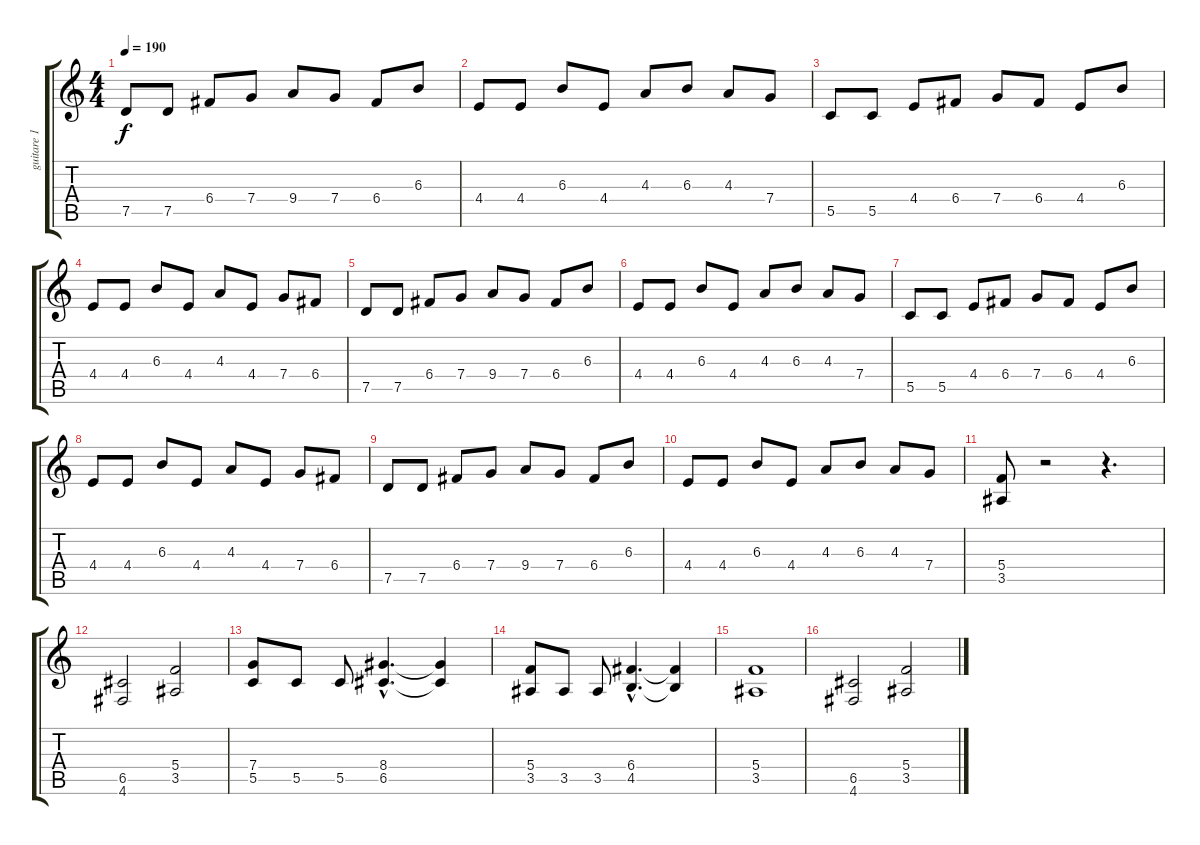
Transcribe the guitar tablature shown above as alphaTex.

\track ("guitare 1" "guitare 1") {instrument distortionguitar}
\staff {score tabs}
\tuning (D4 A3 F3 C3 G2 D2) {hide}
\ts (4 4)
\tempo 190
\clef g2
\ks c
7.5.8{dy f} 7.5.8 6.4.8 7.4.8 9.4.8 7.4.8 6.4.8 6.3.8 |
4.4.8 4.4.8 6.3.8 4.4.8 4.3.8 6.3.8 4.3.8 7.4.8 |
5.5.8 5.5.8 4.4.8 6.4.8 7.4.8 6.4.8 4.4.8 6.3.8 |
4.4.8 4.4.8 6.3.8 4.4.8 4.3.8 4.4.8 7.4.8 6.4.8 |
7.5.8 7.5.8 6.4.8 7.4.8 9.4.8 7.4.8 6.4.8 6.3.8 |
4.4.8 4.4.8 6.3.8 4.4.8 4.3.8 6.3.8 4.3.8 7.4.8 |
5.5.8 5.5.8 4.4.8 6.4.8 7.4.8 6.4.8 4.4.8 6.3.8 |
4.4.8 4.4.8 6.3.8 4.4.8 4.3.8 4.4.8 7.4.8 6.4.8 |
7.5.8 7.5.8 6.4.8 7.4.8 9.4.8 7.4.8 6.4.8 6.3.8 |
4.4.8 4.4.8 6.3.8 4.4.8 4.3.8 6.3.8 4.3.8 7.4.8 |
(5.4 3.5).8 r.2 r.4{d} |
(6.5 4.6).2 (5.4 3.5).2 |
(7.4 5.5).8 5.5.8 5.5.8 (8.4{hac} 6.5{hac}).4{d} (8.4{t} 6.5{t}).4 |
(5.4 3.5).8 3.5.8 3.5.8 (6.4{hac} 4.5{hac}).4{d} (6.4{t} 4.5{t}).4 |
(5.4 3.5).1 |
(6.5 4.6).2 (5.4 3.5).2
